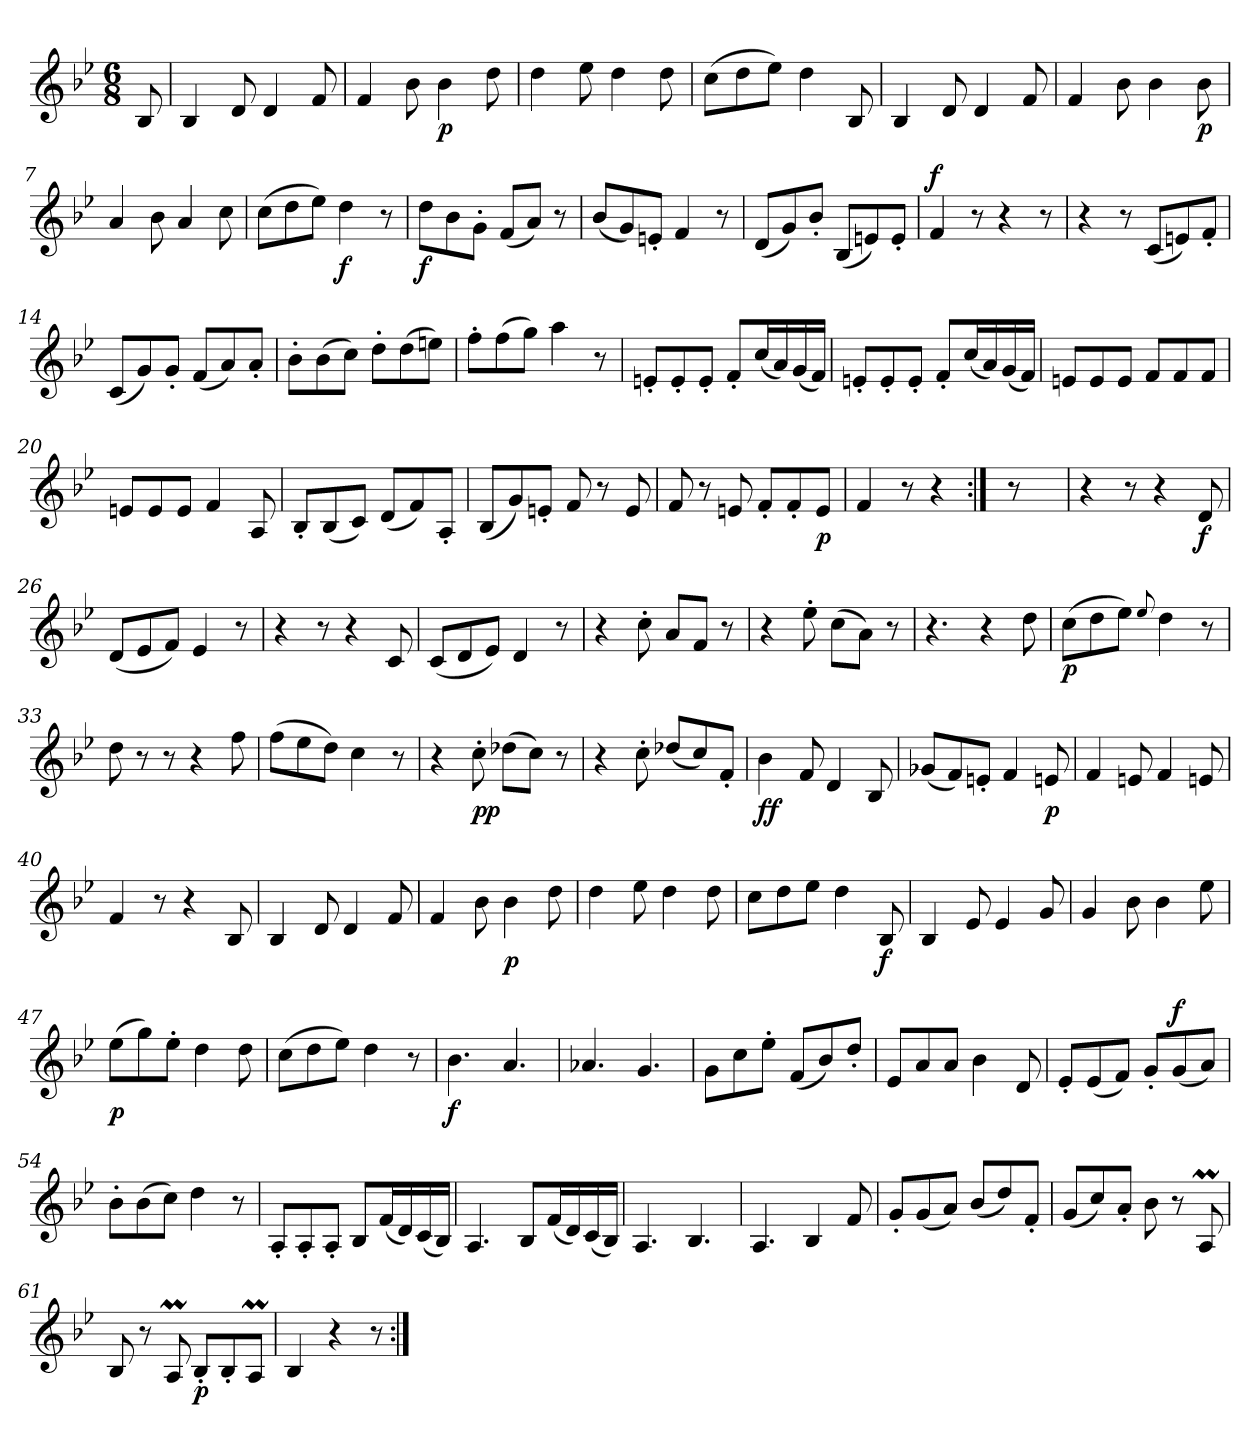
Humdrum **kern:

**kern	**dynam
*part1	*part1
*staff1	*staff1
*clefG2	*
*k[b-e-]	*
*B-:	*
*M6/8	*
=	=
8B-	.
=1	=1
4B-	.
8d	.
4d	.
8f	.
=2	=2
4f	.
8b-	.
4b-	p
8dd	.
=3	=3
4dd	.
8ee-	.
4dd	.
8dd	.
=4	=4
(>8ccL	.
8dd	.
8ee-J)	.
4dd	.
8B-	.
=5	=5
4B-	.
8d	.
4d	.
8f	.
=6	=6
4f	.
8b-	.
4b-	.
8b-	p
=7	=7
4a	.
8b-	.
4a	.
8cc	.
=8	=8
(>8ccL	.
8dd	.
8ee-J)	.
4dd	f
8r	.
=9	=9
8ddL	f
8b-	.
8g'J	.
(<8fL	.
8aJ)	.
8r	.
=10	=10
(<8b-L	.
8g)	.
8en'J	.
4f	.
8r	.
=11	=11
(<8dL	.
8g)	.
8b-'J	.
(<8B-L	.
8en)	.
8e'J	.
=12	=12
!	!LO:DY:a
4f	f
8r	.
4r	.
8r	.
=13	=13
4r	.
8r	.
(<8cL	.
8en)	.
8f'J	.
=14	=14
(<8cL	.
8g)	.
8g'J	.
(<8fL	.
8a)	.
8a'J	.
=15	=15
8b-'L	.
(>8b-	.
8ccJ)	.
8dd'L	.
(>8dd	.
8eenJ)	.
=16	=16
8ff'L	.
(>8ff	.
8ggJ)	.
4aa	.
8r	.
=17	=17
8en'L	.
8e'	.
8e'J	.
8f'L	.
(<16ccL	.
16a)	.
(<16g	.
16fJJ)	.
=18	=18
8en'L	.
8e'	.
8e'J	.
8f'L	.
(<16ccL	.
16a)	.
(<16g	.
16fJJ)	.
=19	=19
8enL	.
8e	.
8eJ	.
8fL	.
8f	.
8fJ	.
=20	=20
8enL	.
8e	.
8eJ	.
4f	.
8A	.
=21	=21
8B-'L	.
(<8B-	.
8cJ)	.
(<8dL	.
8f)	.
8A'J	.
=22	=22
(<8B-L	.
8g)	.
8en'J	.
8f	.
8r	.
8e	.
=23	=23
8f	.
8r	.
8en	.
8f'L	.
8f'	.
8eJ	p
=24	=24
4f	.
8r	.
4r	.
=:|!	=:|!
8r	.
=25	=25
4r	.
8r	.
4r	.
8d	f
=26	=26
(<8dL	.
8e-	.
8fJ)	.
4e-	.
8r	.
=27	=27
4r	.
8r	.
4r	.
8c	.
=28	=28
(<8cL	.
8d	.
8e-J)	.
4d	.
8r	.
=29	=29
4r	.
8cc'	.
8aL	.
8fJ	.
8r	.
=30	=30
4r	.
8ee-'	.
(>8ccL	.
8aJ)	.
8r	.
=31	=31
4.r	.
4r	.
8dd	.
=32	=32
(>8ccL	p
8dd	.
8ee-J)	.
8qqee-/	.
4dd	.
8r	.
=33	=33
8dd	.
8r	.
8r	.
4r	.
8ff	.
=34	=34
(>8ffL	.
8ee-	.
8ddJ)	.
4cc	.
8r	.
=35	=35
4r	.
8cc'	pp
(>8dd-XL	.
8ccJ)	.
8r	.
=36	=36
4r	.
8cc'	.
(<8dd-XL	.
8cc)	.
8f'J	.
=37	=37
4b-	ff
8f	.
4d	.
8B-	.
=38	=38
(<8g-XL	.
8f)	.
8en'J	.
4f	.
8en	p
=39	=39
4f	.
8en	.
4f	.
8en	.
=40	=40
4f	.
8r	.
4r	.
8B-	.
=41	=41
4B-	.
8d	.
4d	.
8f	.
=42	=42
4f	.
8b-	.
4b-	p
8dd	.
=43	=43
4dd	.
8ee-	.
4dd	.
8dd	.
=44	=44
8ccL	.
8dd	.
8ee-J	.
4dd	.
8B-	f
=45	=45
4B-	.
8e-	.
4e-	.
8g	.
=46	=46
4g	.
8b-	.
4b-	.
8ee-	.
=47	=47
(>8ee-L	p
8gg)	.
8ee-'J	.
4dd	.
8dd	.
=48	=48
(>8ccL	.
8dd	.
8ee-J)	.
4dd	.
8r	.
=49	=49
4.b-	f
4.a	.
=50	=50
4.a-X	.
4.g	.
=51	=51
8gL	.
8cc	.
8ee-'J	.
(<8fL	.
8b-)	.
8dd'J	.
=52	=52
8e-L	.
8a	.
8aJ	.
4b-	.
8d	.
=53	=53
8e-'L	.
(<8e-	.
8fJ)	.
8g'L	.
!	!LO:DY:a
(<8g	f
8aJ)	.
=54	=54
8b-'L	.
(>8b-	.
8ccJ)	.
4dd	.
8r	.
=55	=55
8A'L	.
8A'	.
8A'J	.
8B-L	.
(16fL	.
16d)	.
(16c	.
16B-JJ)	.
=56	=56
4.A	.
8B-L	.
(16fL	.
16d)	.
(16c	.
16B-JJ)	.
=57	=57
4.A	.
4.B-	.
=58	=58
4.A	.
4B-	.
8f	.
=59	=59
8g'L	.
(8g	.
8aJ)	.
(8b-L	.
8dd)	.
8f'J	.
=60	=60
(8gL	.
8cc)	.
8a'J	.
8b-	.
8r	.
8Am	.
=61	=61
8B-	.
8r	.
8Am	.
8B-'L	p
8B-'	.
8AmJ	.
=62	=62
4B-	.
4r	.
8r	.
=:|!	=:|!
*-	*-
